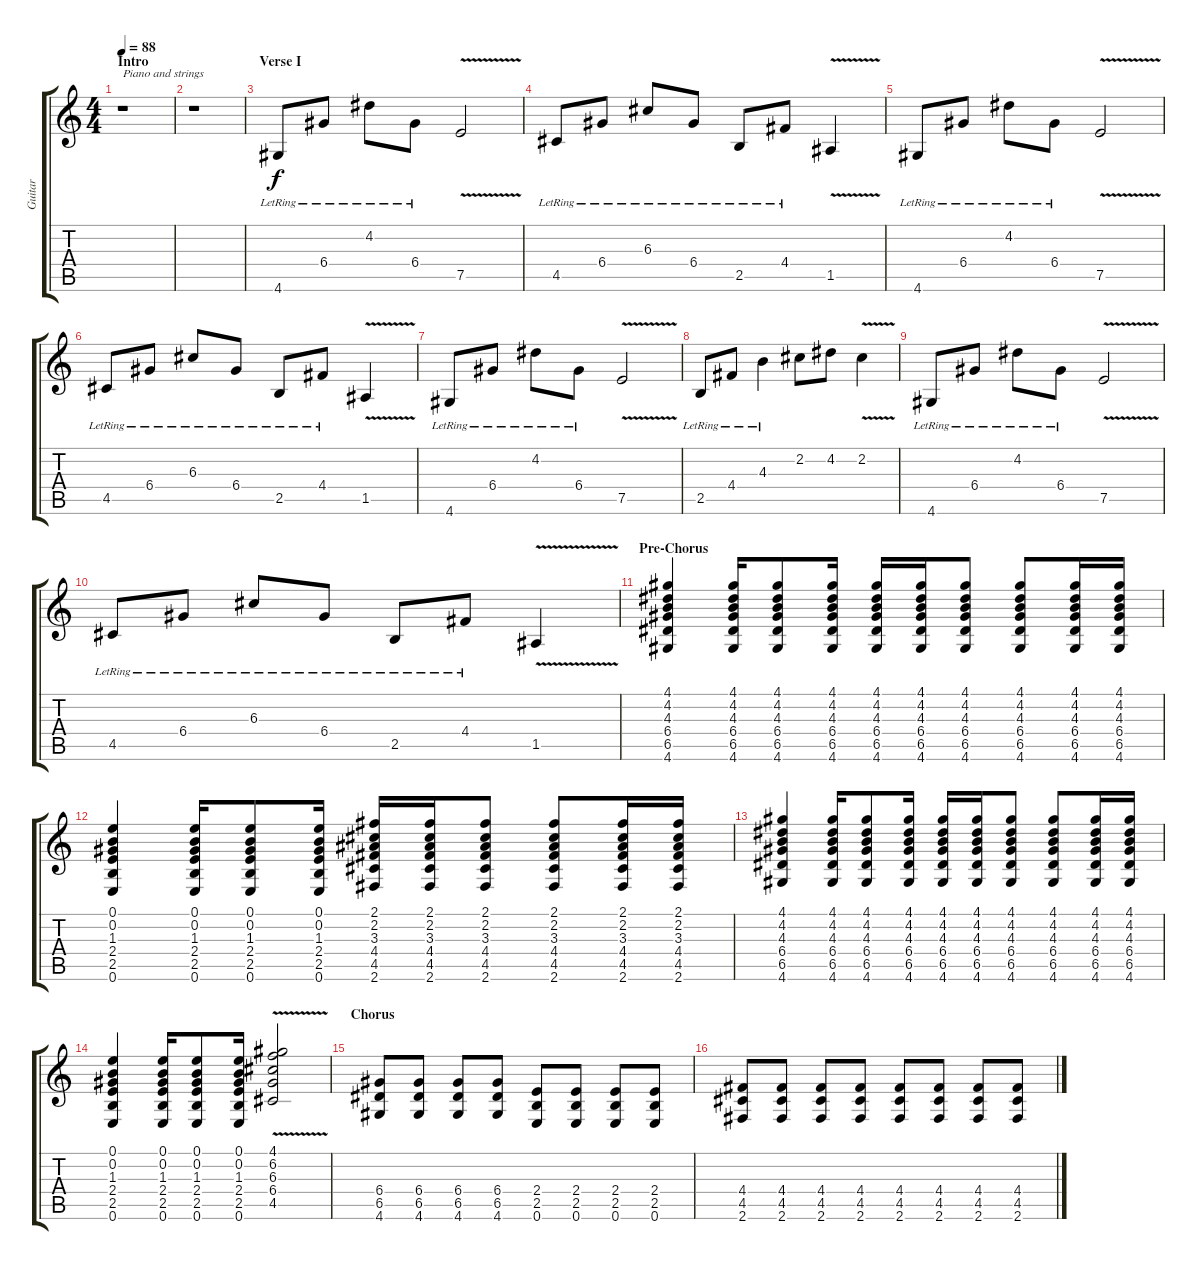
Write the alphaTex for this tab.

\track ("Guitar" "Guitar") {instrument acousticguitarsteel}
\staff {score tabs}
\tuning (E4 B3 G3 D3 A2 E2) {hide}
\ts (4 4)
\section ("" "Intro")
\tempo 88
\clef g2
\ks c
r.1{txt "Piano and strings" dy f instrument acousticguitarsteel} |
r.1 |
\section ("" "Verse I")
4.6{lr}.8 6.4{lr}.8 4.2{lr}.8 6.4{lr}.8 7.5{v}.2 |
4.5{lr}.8 6.4{lr}.8 6.3{lr}.8 6.4{lr}.8 2.5{lr}.8 4.4{lr}.8 1.5{v}.4 |
4.6{lr}.8 6.4{lr}.8 4.2{lr}.8 6.4{lr}.8 7.5{v}.2 |
4.5{lr}.8 6.4{lr}.8 6.3{lr}.8 6.4{lr}.8 2.5{lr}.8 4.4{lr}.8 1.5{v}.4 |
4.6{lr}.8 6.4{lr}.8 4.2{lr}.8 6.4{lr}.8 7.5{v}.2 |
2.5{lr}.8 4.4{lr}.8 4.3{lr}.4 2.2.8 4.2.8 2.2{v}.4 |
4.6{lr}.8 6.4{lr}.8 4.2{lr}.8 6.4{lr}.8 7.5{v}.2 |
4.5{lr}.8 6.4{lr}.8 6.3{lr}.8 6.4{lr}.8 2.5{lr}.8 4.4{lr}.8 1.5{v}.4 |
\section ("" "Pre-Chorus")
(4.1 4.2 4.3 6.4 6.5 4.6).4 (4.1 4.2 4.3 6.4 6.5 4.6).16 (4.1 4.2 4.3 6.4 6.5 4.6).8 (4.1 4.2 4.3 6.4 6.5 4.6).16 (4.1 4.2 4.3 6.4 6.5 4.6).16 (4.1 4.2 4.3 6.4 6.5 4.6).16 (4.1 4.2 4.3 6.4 6.5 4.6).8 (4.1 4.2 4.3 6.4 6.5 4.6).8 (4.1 4.2 4.3 6.4 6.5 4.6).16 (4.1 4.2 4.3 6.4 6.5 4.6).16 |
(0.1 0.2 1.3 2.4 2.5 0.6).4 (0.1 0.2 1.3 2.4 2.5 0.6).16 (0.1 0.2 1.3 2.4 2.5 0.6).8 (0.1 0.2 1.3 2.4 2.5 0.6).16 (2.1 2.2 3.3 4.4 4.5 2.6).16 (2.1 2.2 3.3 4.4 4.5 2.6).16 (2.1 2.2 3.3 4.4 4.5 2.6).8 (2.1 2.2 3.3 4.4 4.5 2.6).8 (2.1 2.2 3.3 4.4 4.5 2.6).16 (2.1 2.2 3.3 4.4 4.5 2.6).16 |
(4.1 4.2 4.3 6.4 6.5 4.6).4 (4.1 4.2 4.3 6.4 6.5 4.6).16 (4.1 4.2 4.3 6.4 6.5 4.6).8 (4.1 4.2 4.3 6.4 6.5 4.6).16 (4.1 4.2 4.3 6.4 6.5 4.6).16 (4.1 4.2 4.3 6.4 6.5 4.6).16 (4.1 4.2 4.3 6.4 6.5 4.6).8 (4.1 4.2 4.3 6.4 6.5 4.6).8 (4.1 4.2 4.3 6.4 6.5 4.6).16 (4.1 4.2 4.3 6.4 6.5 4.6).16 |
(0.1 0.2 1.3 2.4 2.5 0.6).4 (0.1 0.2 1.3 2.4 2.5 0.6).16 (0.1 0.2 1.3 2.4 2.5 0.6).8 (0.1 0.2 1.3 2.4 2.5 0.6).16 (4.1{v} 6.2{v} 6.3{v} 6.4{v} 4.5{v}).2 |
\section ("" "Chorus")
(6.4 6.5 4.6).8{instrument overdrivenguitar} (6.4 6.5 4.6).8 (6.4 6.5 4.6).8 (6.4 6.5 4.6).8 (2.4 2.5 0.6).8 (2.4 2.5 0.6).8 (2.4 2.5 0.6).8 (2.4 2.5 0.6).8 |
(4.4 4.5 2.6).8 (4.4 4.5 2.6).8 (4.4 4.5 2.6).8 (4.4 4.5 2.6).8 (4.4 4.5 2.6).8 (4.4 4.5 2.6).8 (4.4 4.5 2.6).8 (4.4 4.5 2.6).8
